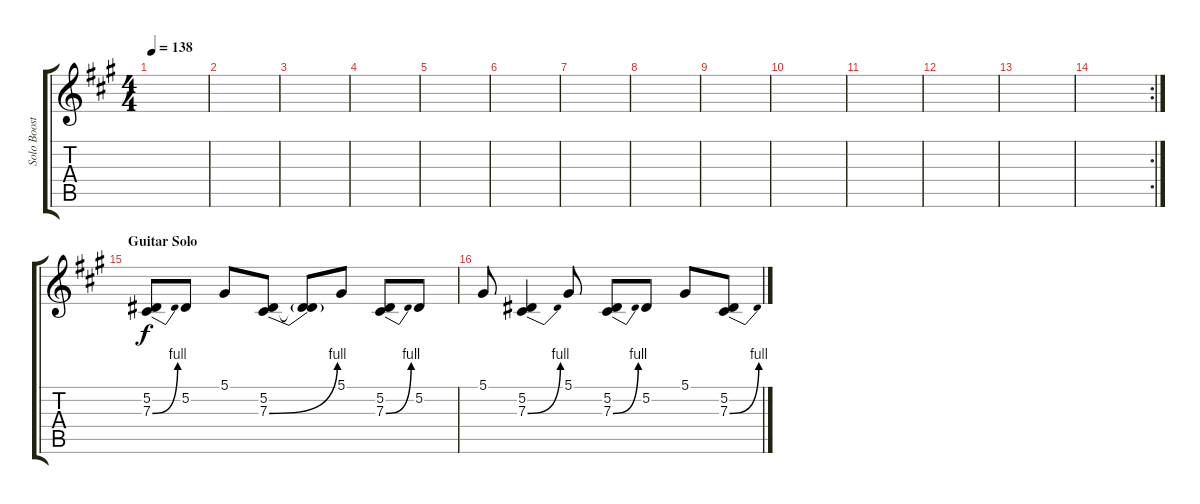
\track ("Solo Boost" "Solo Boost") {instrument lead2sawtooth}
\staff {score tabs}
\tuning (Eb4 Bb3 Gb3 Db3 Ab2 Eb2) {hide}
\ts (4 4)
\tempo 138
\clef g2
\ks a
|
|
|
|
|
|
|
|
|
|
|
|
|
\rc 2
|
\section ("" "Guitar Solo")
(5.2 7.3{be (bend 0 0 60 4)}).8 5.2.8 5.1.8 (5.2 7.3{be (bend 0 0 60 4)}).8 (5.2{t} 7.3{t}).8 5.1.8 (5.2 7.3{be (bend 0 0 60 4)}).8 5.2.8 |
5.1.8 (5.2 7.3{be (bend 0 0 60 4)}).4 5.1.8 (5.2 7.3{be (bend 0 0 60 4)}).8 5.2.8 5.1.8 (5.2 7.3{be (bend 0 0 60 4)}).8
